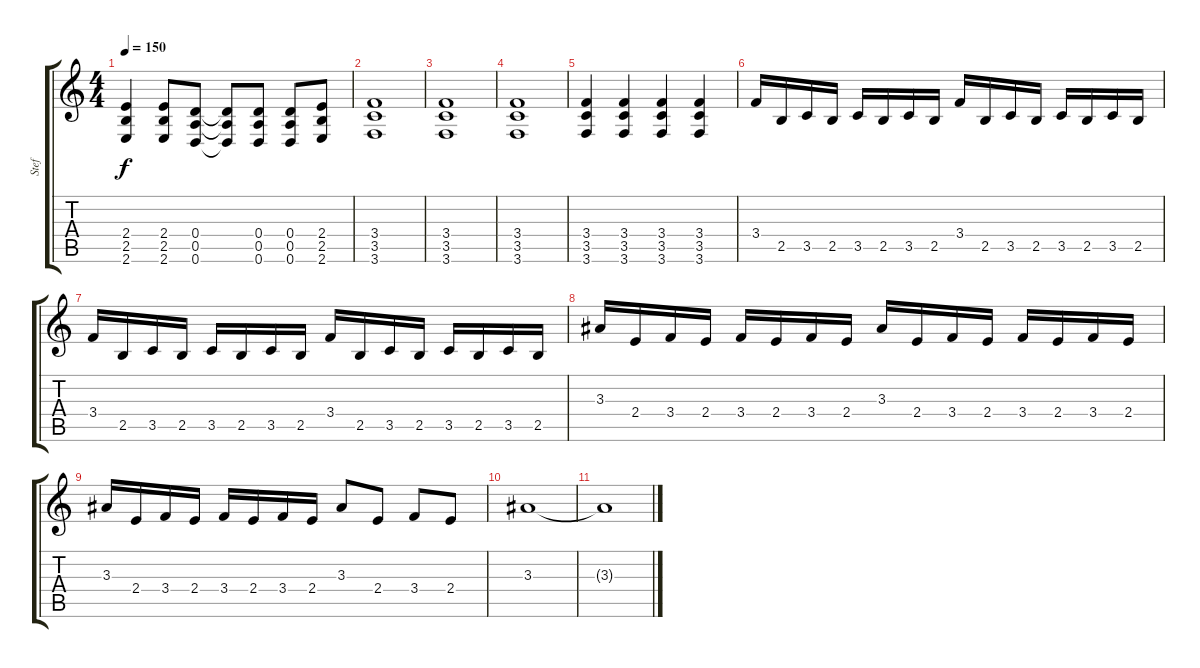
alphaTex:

\track ("Stef" "Stef") {instrument distortionguitar}
\staff {score tabs}
\tuning (E4 B3 G3 D3 A2 D2) {hide}
\ts (4 4)
\tempo 150
\clef g2
\ks c
(2.4 2.5 2.6).4{dy f} (2.4 2.5 2.6).8 (0.4 0.5 0.6).8 (0.4{t} 0.5{t} 0.6{t}).8 (0.4 0.5 0.6).8 (0.4 0.5 0.6).8 (2.4 2.5 2.6).8 |
(3.4 3.5 3.6).1 |
(3.4 3.5 3.6).1 |
(3.4 3.5 3.6).1 |
(3.4 3.5 3.6).4 (3.4 3.5 3.6).4 (3.4 3.5 3.6).4 (3.4 3.5 3.6).4 |
3.4.16 2.5.16 3.5.16 2.5.16 3.5.16 2.5.16 3.5.16 2.5.16 3.4.16 2.5.16 3.5.16 2.5.16 3.5.16 2.5.16 3.5.16 2.5.16 |
3.4.16 2.5.16 3.5.16 2.5.16 3.5.16 2.5.16 3.5.16 2.5.16 3.4.16 2.5.16 3.5.16 2.5.16 3.5.16 2.5.16 3.5.16 2.5.16 |
3.3.16 2.4.16 3.4.16 2.4.16 3.4.16 2.4.16 3.4.16 2.4.16 3.3.16 2.4.16 3.4.16 2.4.16 3.4.16 2.4.16 3.4.16 2.4.16 |
3.3.16 2.4.16 3.4.16 2.4.16 3.4.16 2.4.16 3.4.16 2.4.16 3.3.8 2.4.8 3.4.8 2.4.8 |
3.3.1 |
3.3{t}.1
